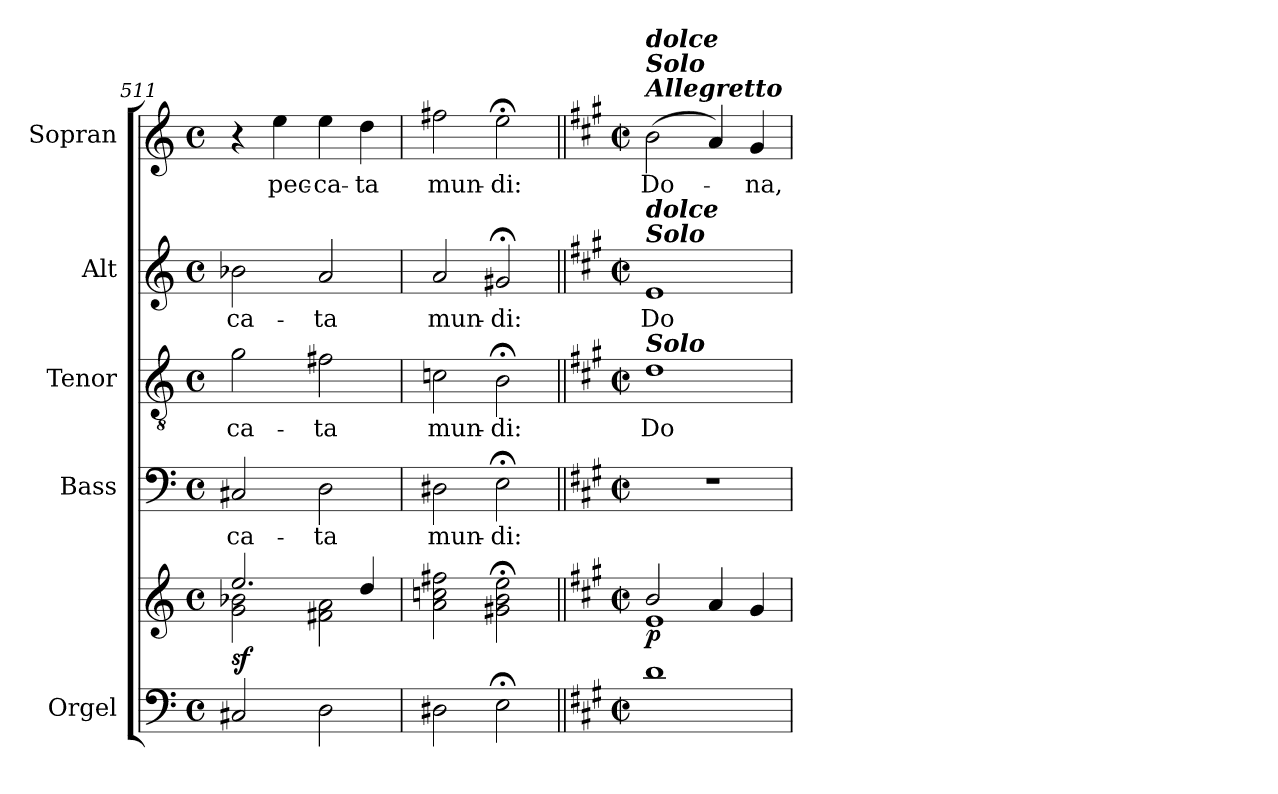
**kern	**kern	**dynam	**kern	**text	**kern	**text	**kern	**text	**kern	**text
*part5	*part5	*part5	*part4	*part4	*part3	*part3	*part2	*part2	*part1	*part1
*staff6	*staff5	*staff5/6	*staff4	*staff4	*staff3	*staff3	*staff2	*staff2	*staff1	*staff1
*I"Orgel	*	*	*I"Bass	*	*I"Tenor	*	*I"Alt	*	*I"Sopran	*
*I'Org.	*	*	*I'B.	*	*I'T.	*	*I'A.	*	*I'S.	*
*clefF4	*clefG2	*	*clefF4	*	*clefGv2	*	*clefG2	*	*clefG2	*
*k[]	*k[]	*	*k[]	*	*k[]	*	*k[]	*	*k[]	*
*C:	*C:	*	*C:	*	*C:	*	*C:	*	*C:	*
*M4/4	*M4/4	*	*M4/4	*	*M4/4	*	*M4/4	*	*M4/4	*
*met(c)	*met(c)	*	*met(c)	*	*met(c)	*	*met(c)	*	*met(c)	*
=511	=511	=511	=511	=511	=511	=511	=511	=511	=511	=511
*	*^	*	*	*	*	*	*	*	*	*
!	!	!	!LO:DY:b	!	!LO:LY:b	!	!LO:LY:b	!	!LO:LY:b	!	!
2C#X/	2.ee/	2g\ 2b-X\	sf	2C#X/	-ca-	2g\	-ca-	2b-X\	-ca-	4r	.
!	!	!	!	!	!	!	!	!	!	!	!LO:LY:b
.	.	.	.	.	.	.	.	.	.	4ee\	pec-
!	!	!	!	!	!LO:LY:b	!	!LO:LY:b	!	!LO:LY:b	!	!LO:LY:b
2D\	.	2f#X\ 2a\	.	2D\	-ta	2f#X\	-ta	2a/	-ta	4ee\	-ca-
!	!	!	!	!	!	!	!	!	!	!	!LO:LY:b
.	4dd/	.	.	.	.	.	.	.	.	4dd\	-ta
*	*v	*v	*	*	*	*	*	*	*	*	*
=512	=512	=512	=512	=512	=512	=512	=512	=512	=512	=512
!	!	!	!	!LO:LY:b	!	!LO:LY:b	!	!LO:LY:b	!	!LO:LY:b
2D#X\	2a\ 2ccn\ 2ff#X\	.	2D#X\	mun-	2cn\	mun-	2a/	mun-	2ff#X\	mun-
!	!	!	!	!LO:LY:b	!	!LO:LY:b	!	!LO:LY:b	!	!LO:LY:b
2E;<\	2g#X\;< 2b\;< 2ee\;<	.	2E;<\	-di:	2B;<\	-di:	2g#X;</	-di:	2ee;<\	-di:
=513||	=513||	=513||	=513||	=513||	=513||	=513||	=513||	=513||	=513||	=513||
*k[f#c#g#]	*k[f#c#g#]	*	*k[f#c#g#]	*	*k[f#c#g#]	*	*k[f#c#g#]	*	*k[f#c#g#]	*
*A:	*A:	*	*A:	*	*A:	*	*A:	*	*A:	*
*M2/2	*M2/2	*	*M2/2	*	*M2/2	*	*M2/2	*	*M2/2	*
*met(c|)	*met(c|)	*	*met(c|)	*	*met(c|)	*	*met(c|)	*	*met(c|)	*
*	*^	*	*	*	*	*	*	*	*	*
!	!	!	!	!	!	!	!	!	!	!LO:TX:a:Bi:t=Allegretto	!
!	!	!	!	!	!	!	!	!	!	!LO:TX:a:Bi:t=Solo	!
!	!	!	!	!	!	!	!	!	!	!LO:TX:a:Bi:t=dolce	!
!	!	!	!	!	!	!	!	!LO:TX:a:Bi:t=Solo	!	!	!
!	!	!	!	!	!	!	!	!LO:TX:a:Bi:t=dolce	!	!	!
!	!	!	!	!	!	!LO:TX:a:Bi:t=Solo	!	!	!	!	!
!	!	!	!LO:DY:b	!	!	!	!LO:LY:b	!	!LO:LY:b	!	!LO:LY:b
1d	2b/	1e	p	1r	.	1d	Do-	1e	Do-	(>2b\	Do-
.	4a/	.	.	.	.	.	.	.	.	4a/)	.
!	!	!	!	!	!	!	!	!	!	!	!LO:LY:b
.	4g#/	.	.	.	.	.	.	.	.	4g#/	-na,
*	*v	*v	*	*	*	*	*	*	*	*	*
=	=	=	=	=	=	=	=	=	=	=
*-	*-	*-	*-	*-	*-	*-	*-	*-	*-	*-
